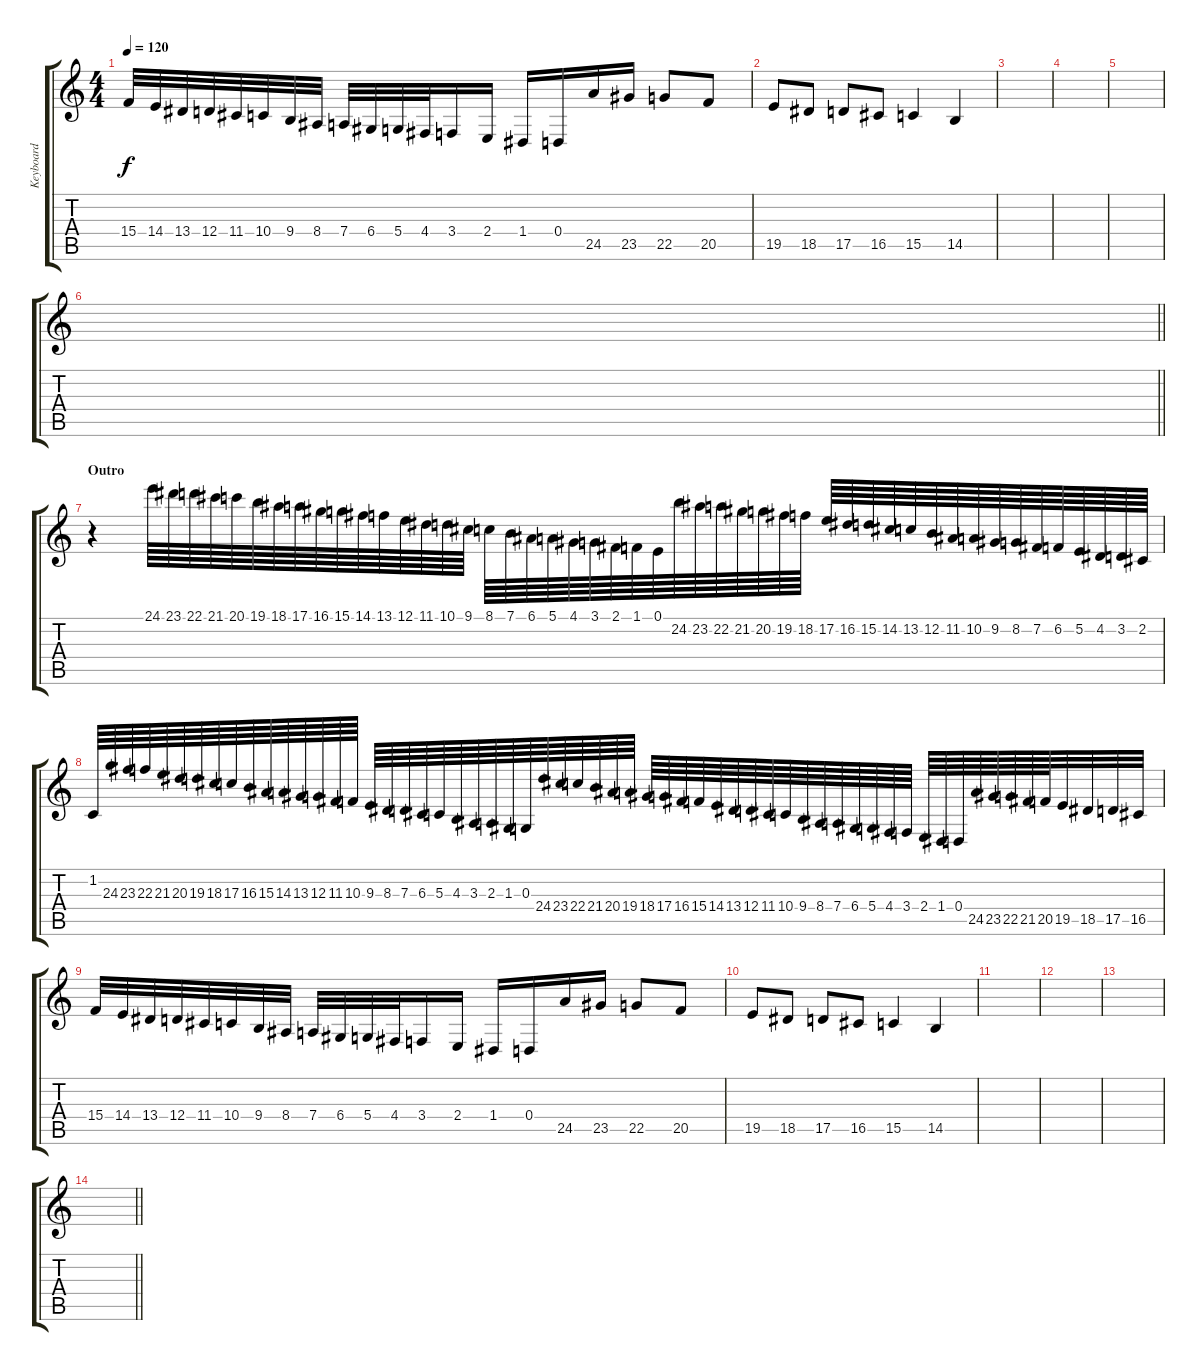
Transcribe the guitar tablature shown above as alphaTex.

\track ("Keyboard" "Keyboard") {instrument guitarfretnoise}
\staff {score tabs}
\tuning (E4 B3 G3 D3 A2 E2) {hide}
\ts (4 4)
\tempo 120
\clef g2
\ks c
15.4.32{dy f} 14.4.32 13.4.32 12.4.32 11.4.32 10.4.32 9.4.32 8.4.32 7.4.32 6.4.32 5.4.32 4.4.32 3.4.16 2.4.16 1.4.16 0.4.16 24.5.16 23.5.16 22.5.8 20.5.8 |
19.5.8 18.5.8 17.5.8 16.5.8 15.5.4 14.5.4 |
|
|
|
\barLineRight lightlight
|
\section ("" "Outro")
r.4 24.1.64 23.1.64 22.1.64 21.1.64 20.1.64 19.1.64 18.1.64 17.1.64 16.1.64 15.1.64 14.1.64 13.1.64 12.1.64 11.1.64 10.1.64 9.1.64 8.1.64 7.1.64 6.1.64 5.1.64 4.1.64 3.1.64 2.1.64 1.1.64 0.1.64 24.2.64 23.2.64 22.2.64 21.2.64 20.2.64 19.2.64 18.2.64 17.2.64 16.2.64 15.2.64 14.2.64 13.2.64 12.2.64 11.2.64 10.2.64 9.2.64 8.2.64 7.2.64 6.2.64 5.2.64 4.2.64 3.2.64 2.2.64 |
1.2.64 24.3.64 23.3.64 22.3.64 21.3.64 20.3.64 19.3.64 18.3.64 17.3.64 16.3.64 15.3.64 14.3.64 13.3.64 12.3.64 11.3.64 10.3.64 9.3.64 8.3.64 7.3.64 6.3.64 5.3.64 4.3.64 3.3.64 2.3.64 1.3.64 0.3.64 24.4.64 23.4.64 22.4.64 21.4.64 20.4.64 19.4.64 18.4.64 17.4.64 16.4.64 15.4.64 14.4.64 13.4.64 12.4.64 11.4.64 10.4.64 9.4.64 8.4.64 7.4.64 6.4.64 5.4.64 4.4.64 3.4.64 2.4.64 1.4.64 0.4.64 24.5.64 23.5.64 22.5.64 21.5.64 20.5.64 19.5.32 18.5.32 17.5.32 16.5.32 |
15.4.32 14.4.32 13.4.32 12.4.32 11.4.32 10.4.32 9.4.32 8.4.32 7.4.32 6.4.32 5.4.32 4.4.32 3.4.16 2.4.16 1.4.16 0.4.16 24.5.16 23.5.16 22.5.8 20.5.8 |
19.5.8 18.5.8 17.5.8 16.5.8 15.5.4 14.5.4 |
|
|
|
\barLineRight lightlight
